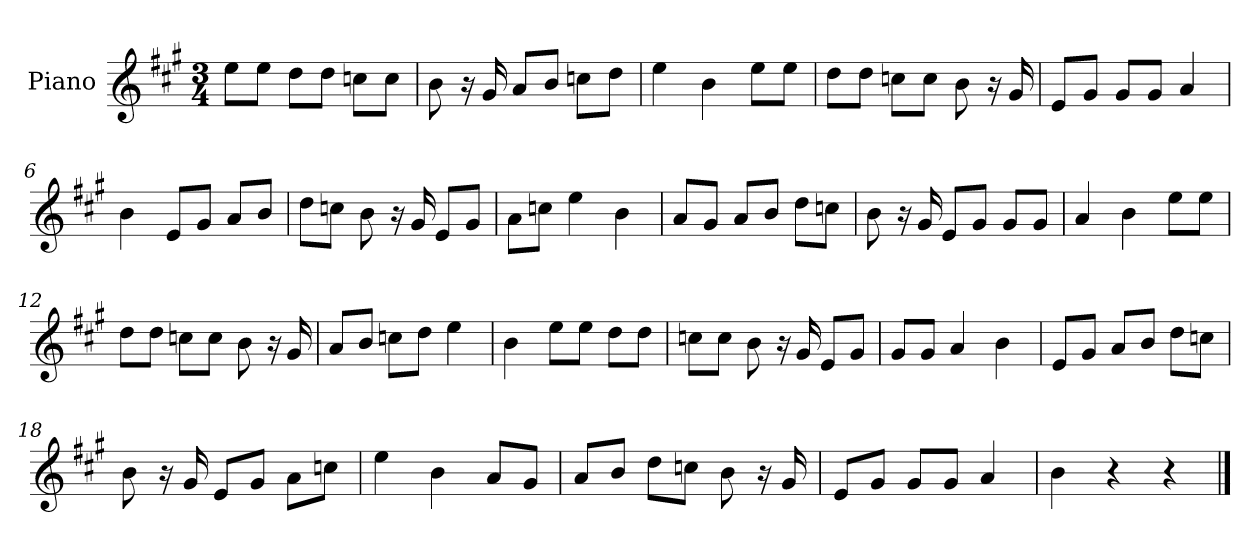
**kern
*part1
*staff1
*I"Piano
*I'P-no
*clefG2
*k[f#c#g#]
*M3/4
*MM92
=1
8ee\L
8ee\J
8dd\L
8dd\J
8ccn\L
8cc\J
=2
8b\
16r
16g#/
8a/L
8b/J
8ccn\L
8dd\J
=3
4ee\
4b\
8ee\L
8ee\J
=4
8dd\L
8dd\J
8ccn\L
8cc\J
8b\
16r
16g#/
=5
8e/L
8g#/J
8g#/L
8g#/J
4a/
=6
4b\
8e/L
8g#/J
8a/L
8b/J
!!LO:LB:g=z
=7
8dd\L
8ccn\J
8b\
16r
16g#/
8e/L
8g#/J
=8
8a\L
8ccn\J
4ee\
4b\
=9
8a/L
8g#/J
8a/L
8b/J
8dd\L
8ccn\J
=10
8b\
16r
16g#/
8e/L
8g#/J
8g#/L
8g#/J
=11
4a/
4b\
8ee\L
8ee\J
=12
8dd\L
8dd\J
8ccn\L
8cc\J
8b\
16r
16g#/
!!LO:LB:g=z
=13
8a/L
8b/J
8ccn\L
8dd\J
4ee\
=14
4b\
8ee\L
8ee\J
8dd\L
8dd\J
=15
8ccn\L
8cc\J
8b\
16r
16g#/
8e/L
8g#/J
=16
8g#/L
8g#/J
4a/
4b\
=17
8e/L
8g#/J
8a/L
8b/J
8dd\L
8ccn\J
=18
8b\
16r
16g#/
8e/L
8g#/J
8a\L
8ccn\J
=19
4ee\
4b\
8a/L
8g#/J
!!LO:LB:g=z
=20
8a/L
8b/J
8dd\L
8ccn\J
8b\
16r
16g#/
=21
8e/L
8g#/J
8g#/L
8g#/J
4a/
=22
4b\
4r
4r
==
*-
